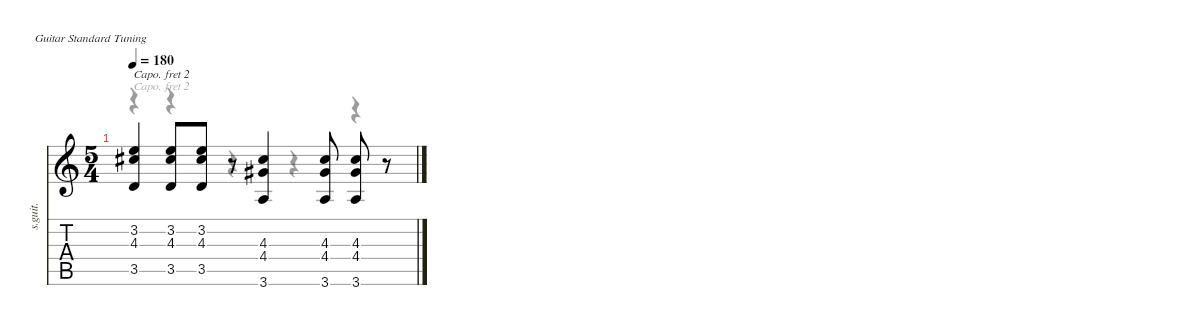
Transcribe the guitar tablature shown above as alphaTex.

\defaultSystemsLayout 4
\hideDynamics
\bracketExtendMode nobrackets
\otherSystemsTrackNameOrientation horizontal
\track ("Track 1" "s.guit.") {instrument acousticguitarsteel}
\staff {score tabs}
\capo 2
\tuning (E4 B3 G3 D3 A2 E2)
\voice
\ts (5 4)
\tempo 180
\clef g2
\ks c
(3.2 4.3{acc #} 3.5).4{dy f beam Up} (3.2 4.3{acc #} 3.5).8{beam Up} (3.2 4.3{acc #} 3.5).8{beam Up} r.8{beam Up} (4.3{acc #} 4.4{acc #} 3.6).4{beam Up} (4.3{acc #} 4.4{acc #} 3.6).8{beam Up} (4.3{acc #} 4.4{acc #} 3.6).8{beam Up} r.8{beam Up}
\voice
\clef g2
\ottava regular
\simile none
\ks c
r.4{dy mf beam Down} r.4{beam Down} r.4{beam Down} r.4{beam Down} r.4{beam Down}
